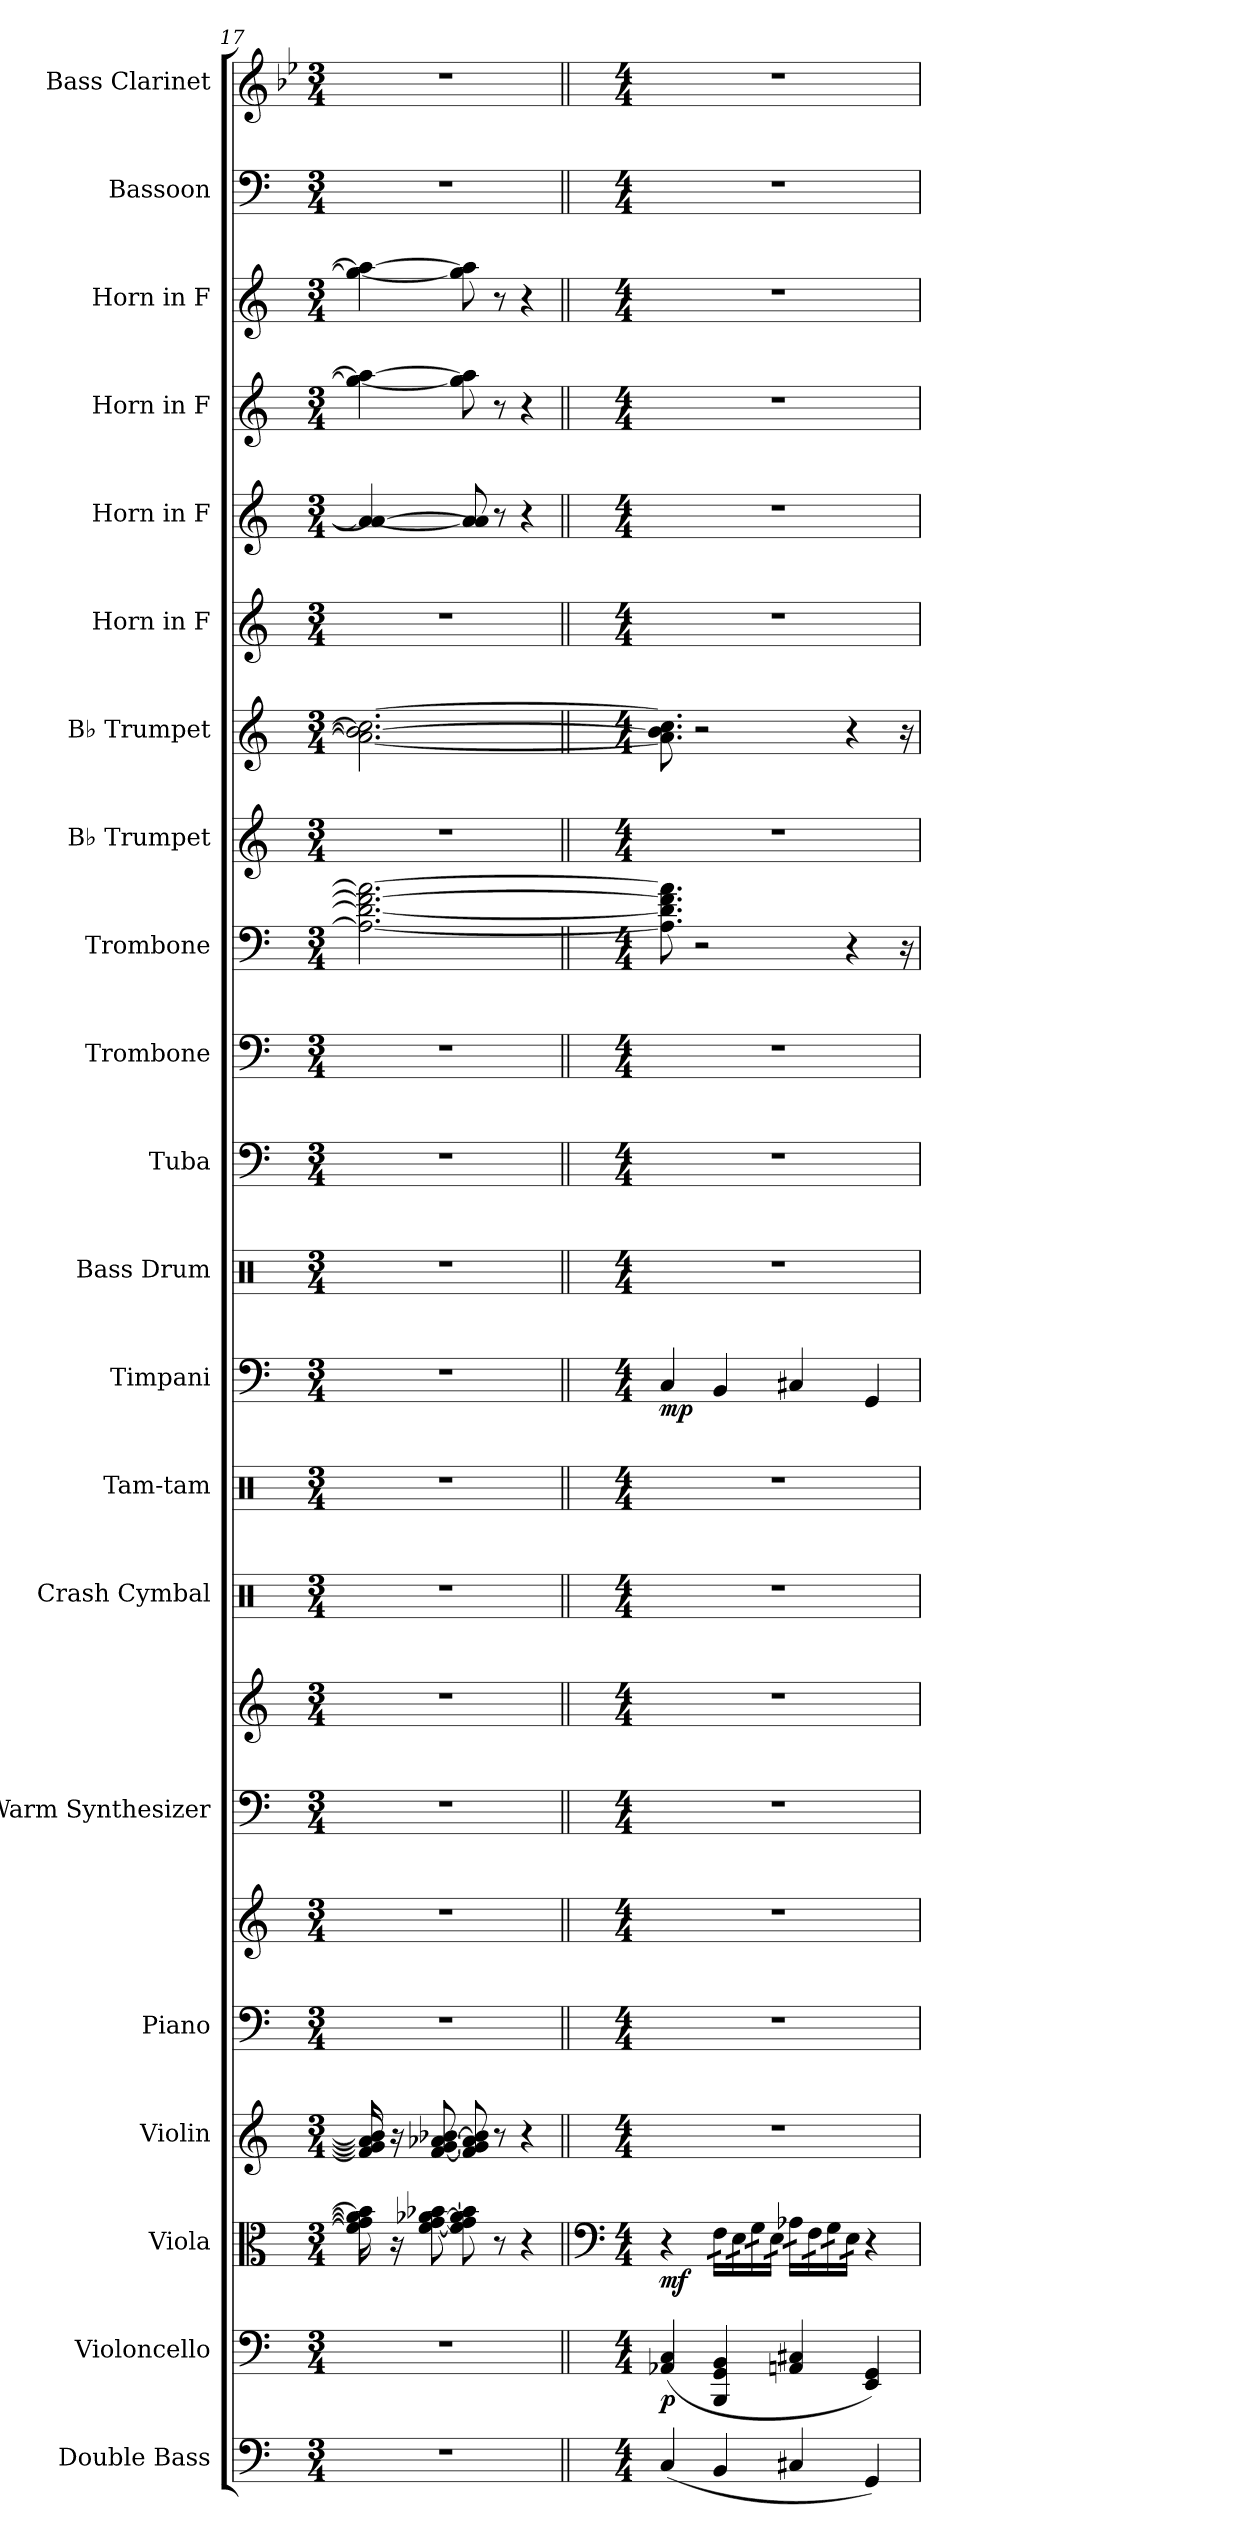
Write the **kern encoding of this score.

**kern	**kern	**dynam	**kern	**dynam	**kern	**kern	**kern	**kern	**kern	**kern	**kern	**kern	**dynam	**kern	**kern	**kern	**kern	**kern	**kern	**kern	**kern	**kern	**kern	**kern	**kern
*part21	*part20	*part20	*part19	*part19	*part18	*part17	*part17	*part16	*part16	*part15	*part14	*part13	*part13	*part12	*part11	*part10	*part9	*part8	*part7	*part6	*part5	*part4	*part3	*part2	*part1
*staff23	*staff22	*staff22	*staff21	*staff21	*staff20	*staff19	*staff18	*staff17	*staff16	*staff15	*staff14	*staff13	*staff13	*staff12	*staff11	*staff10	*staff9	*staff8	*staff7	*staff6	*staff5	*staff4	*staff3	*staff2	*staff1
*I"Double Bass	*I"Violoncello	*	*I"Viola	*	*I"Violin	*I"Piano	*	*I"Warm Synthesizer	*	*I"Crash Cymbal	*I"Tam-tam	*I"Timpani	*	*I"Bass Drum	*I"Tuba	*I"Trombone	*I"Trombone	*I"B♭ Trumpet	*I"B♭ Trumpet	*I"Horn in F	*I"Horn in F	*I"Horn in F	*I"Horn in F	*I"Bassoon	*I"Bass Clarinet
*I'Db.	*I'Vc.	*	*I'Vla.	*	*I'Vln.	*I'Pno.	*	*I'Synth.	*	*I'Cr. Cym.	*I'Tam-tam	*I'Timp.	*	*I'B. Dr.	*I'Tba.	*I'Tbn.	*I'Tbn.	*I'B♭ Tpt.	*I'B♭ Tpt.	*	*	*	*	*I'Bsn.	*I'B. Cl.
*clefF4	*clefF4	*	*clefC3	*	*clefG2	*clefF4	*clefG2	*clefF4	*clefG2	*clefX	*clefX	*clefF4	*	*clefX	*clefF4	*clefF4	*clefF4	*clefG2	*clefG2	*clefG2	*clefG2	*clefG2	*clefG2	*clefF4	*clefG2
*ITrd7c12	*	*	*	*	*	*	*	*	*	*	*	*	*	*	*	*	*	*ITrd1c2	*ITrd1c2	*ITrd4c7	*ITrd4c7	*ITrd4c7	*ITrd4c7	*	*ITrd8c14
*k[]	*k[]	*	*k[]	*	*k[]	*k[]	*k[]	*k[]	*k[]	*k[]	*k[]	*k[]	*	*k[]	*k[]	*k[]	*k[]	*k[b-e-]	*k[b-e-]	*k[b-]	*k[b-]	*k[b-]	*k[b-]	*k[]	*k[b-e-]
*M3/4	*M3/4	*	*M3/4	*	*M3/4	*M3/4	*M3/4	*M3/4	*M3/4	*M3/4	*M3/4	*M3/4	*	*M3/4	*M3/4	*M3/4	*M3/4	*M3/4	*M3/4	*M3/4	*M3/4	*M3/4	*M3/4	*M3/4	*M3/4
=17	=17	=17	=17	=17	=17	=17	=17	=17	=17	=17	=17	=17	=17	=17	=17	=17	=17	=17	=17	=17	=17	=17	=17	=17	=17
2.r	2.r	.	16f\] 16g\] 16a-\] 16b-\]	.	16f/] 16g/] 16a-/] 16b-/]	2.r	2.r	2.r	2.r	2.r	2.r	2.r	.	2.r	2.r	2.r	2.A\_ 2.d-\_ 2.f\_ 2.a-\_	2.r	2.g\_ 2.a-\_ 2.b-\_	2.r	4d-/_ 4d/_	4cc\_ 4dd-\_	4cc\_ 4dd-\_	2.r	2.r
.	.	.	16r	.	16r	.	.	.	.	.	.	.	.	.	.	.	.	.	.	.	.	.	.	.	.
.	.	.	[8f\ [8g\ [8a-X\ [8b-X\	.	[8f/ [8g/ [8a-X/ [8b-X/	.	.	.	.	.	.	.	.	.	.	.	.	.	.	.	.	.	.	.	.
.	.	.	8f\] 8g\] 8a-\] 8b-\]	.	8f/] 8g/] 8a-/] 8b-/]	.	.	.	.	.	.	.	.	.	.	.	.	.	.	.	8d-/] 8d/]	8cc\] 8dd-\]	8cc\] 8dd-\]	.	.
.	.	.	8r	.	8r	.	.	.	.	.	.	.	.	.	.	.	.	.	.	.	8r	8r	8r	.	.
.	.	.	4r	.	4r	.	.	.	.	.	.	.	.	.	.	.	.	.	.	.	4r	4r	4r	.	.
=18||	=18||	=18||	=18||	=18||	=18||	=18||	=18||	=18||	=18||	=18||	=18||	=18||	=18||	=18||	=18||	=18||	=18||	=18||	=18||	=18||	=18||	=18||	=18||	=18||	=18||
*	*	*	*clefF4	*	*	*	*	*	*	*	*	*	*	*	*	*	*	*	*	*	*	*	*	*	*
*M4/4	*M4/4	*	*M4/4	*	*M4/4	*M4/4	*M4/4	*M4/4	*M4/4	*M4/4	*M4/4	*M4/4	*	*M4/4	*M4/4	*M4/4	*M4/4	*M4/4	*M4/4	*M4/4	*M4/4	*M4/4	*M4/4	*M4/4	*M4/4
!	!	!LO:DY:b	!	!LO:DY:b	!	!	!	!	!	!	!	!	!LO:DY:b	!	!	!	!	!	!	!	!	!	!	!	!
(4CC/	(4AA-X/ 4C/	p	4r	mf	1r	1r	1r	1r	1r	1r	1r	4C/	mp	1r	1r	1r	8.A\] 8.d-\] 8.f\] 8.a-\]	1r	8.g\] 8.a-\] 8.b-\]	1r	1r	1r	1r	1r	1r
.	.	.	.	.	.	.	.	.	.	.	.	.	.	.	.	.	2r	.	2r	.	.	.	.	.	.
*	*	*	*tremolo	*	*	*	*	*	*	*	*	*	*	*	*	*	*	*	*	*	*	*	*	*	*
4BBB/	4BBB/ 4GG/ 4BB/	.	32F\LLL	.	.	.	.	.	.	.	.	4BB/	.	.	.	.	.	.	.	.	.	.	.	.	.
.	.	.	32F\	.	.	.	.	.	.	.	.	.	.	.	.	.	.	.	.	.	.	.	.	.	.
.	.	.	32E\	.	.	.	.	.	.	.	.	.	.	.	.	.	.	.	.	.	.	.	.	.	.
.	.	.	32E\	.	.	.	.	.	.	.	.	.	.	.	.	.	.	.	.	.	.	.	.	.	.
.	.	.	32G\	.	.	.	.	.	.	.	.	.	.	.	.	.	.	.	.	.	.	.	.	.	.
.	.	.	32G\	.	.	.	.	.	.	.	.	.	.	.	.	.	.	.	.	.	.	.	.	.	.
.	.	.	32E\	.	.	.	.	.	.	.	.	.	.	.	.	.	.	.	.	.	.	.	.	.	.
.	.	.	32E\JJJ	.	.	.	.	.	.	.	.	.	.	.	.	.	.	.	.	.	.	.	.	.	.
4CC#X/	4AAn/ 4C#X/	.	32A-X\LLL	.	.	.	.	.	.	.	.	4C#X/	.	.	.	.	.	.	.	.	.	.	.	.	.
.	.	.	32A-X\	.	.	.	.	.	.	.	.	.	.	.	.	.	.	.	.	.	.	.	.	.	.
.	.	.	32F\	.	.	.	.	.	.	.	.	.	.	.	.	.	.	.	.	.	.	.	.	.	.
.	.	.	32F\	.	.	.	.	.	.	.	.	.	.	.	.	.	.	.	.	.	.	.	.	.	.
.	.	.	32G\	.	.	.	.	.	.	.	.	.	.	.	.	.	.	.	.	.	.	.	.	.	.
.	.	.	32G\	.	.	.	.	.	.	.	.	.	.	.	.	.	.	.	.	.	.	.	.	.	.
.	.	.	32E\	.	.	.	.	.	.	.	.	.	.	.	.	.	4r	.	4r	.	.	.	.	.	.
.	.	.	32E\JJJ	.	.	.	.	.	.	.	.	.	.	.	.	.	.	.	.	.	.	.	.	.	.
*	*	*	*Xtremolo	*	*	*	*	*	*	*	*	*	*	*	*	*	*	*	*	*	*	*	*	*	*
4GGG/)	4EE/ 4GG/)	.	4r	.	.	.	.	.	.	.	.	4GG/	.	.	.	.	.	.	.	.	.	.	.	.	.
.	.	.	.	.	.	.	.	.	.	.	.	.	.	.	.	.	16r	.	16r	.	.	.	.	.	.
=	=	=	=	=	=	=	=	=	=	=	=	=	=	=	=	=	=	=	=	=	=	=	=	=	=
*-	*-	*-	*-	*-	*-	*-	*-	*-	*-	*-	*-	*-	*-	*-	*-	*-	*-	*-	*-	*-	*-	*-	*-	*-	*-
